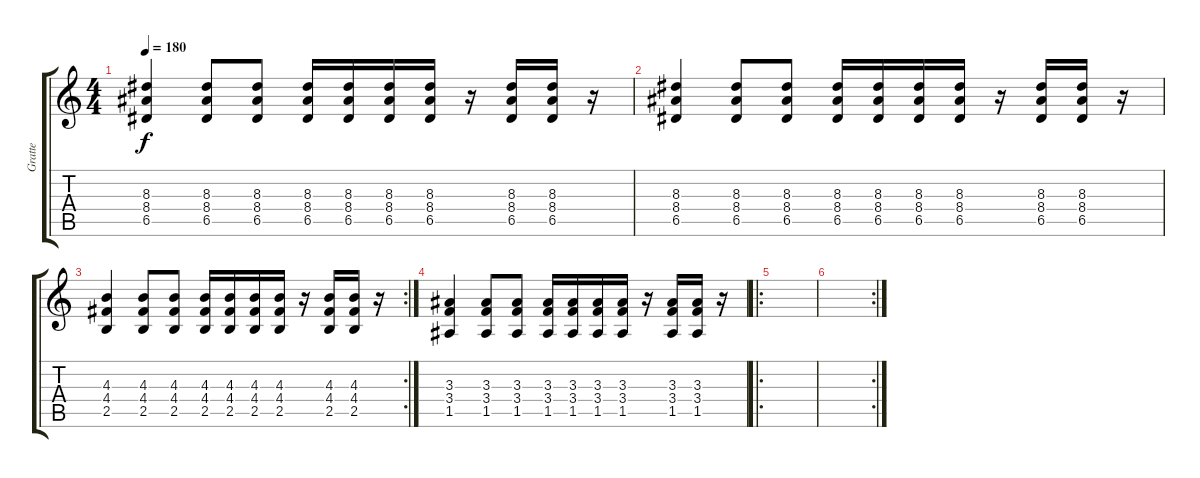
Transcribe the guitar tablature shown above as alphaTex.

\track ("Gratte" "Gratte") {instrument overdrivenguitar}
\staff {score tabs}
\tuning (E4 B3 G3 D3 A2 D2) {hide}
\ts (4 4)
\tempo 180
\clef g2
\ks c
(8.3 8.4 6.5).4{dy f} (8.3 8.4 6.5).8 (8.3 8.4 6.5).8 (8.3 8.4 6.5).16 (8.3 8.4 6.5).16 (8.3 8.4 6.5).16 (8.3 8.4 6.5).16 r.16 (8.3 8.4 6.5).16 (8.3 8.4 6.5).16 r.16 |
(8.3 8.4 6.5).4 (8.3 8.4 6.5).8 (8.3 8.4 6.5).8 (8.3 8.4 6.5).16 (8.3 8.4 6.5).16 (8.3 8.4 6.5).16 (8.3 8.4 6.5).16 r.16 (8.3 8.4 6.5).16 (8.3 8.4 6.5).16 r.16 |
\rc 2
(4.3 4.4 2.5).4 (4.3 4.4 2.5).8 (4.3 4.4 2.5).8 (4.3 4.4 2.5).16 (4.3 4.4 2.5).16 (4.3 4.4 2.5).16 (4.3 4.4 2.5).16 r.16 (4.3 4.4 2.5).16 (4.3 4.4 2.5).16 r.16 |
(3.3 3.4 1.5).4 (3.3 3.4 1.5).8 (3.3 3.4 1.5).8 (3.3 3.4 1.5).16 (3.3 3.4 1.5).16 (3.3 3.4 1.5).16 (3.3 3.4 1.5).16 r.16 (3.3 3.4 1.5).16 (3.3 3.4 1.5).16 r.16 |
\ro
|
\rc 2
